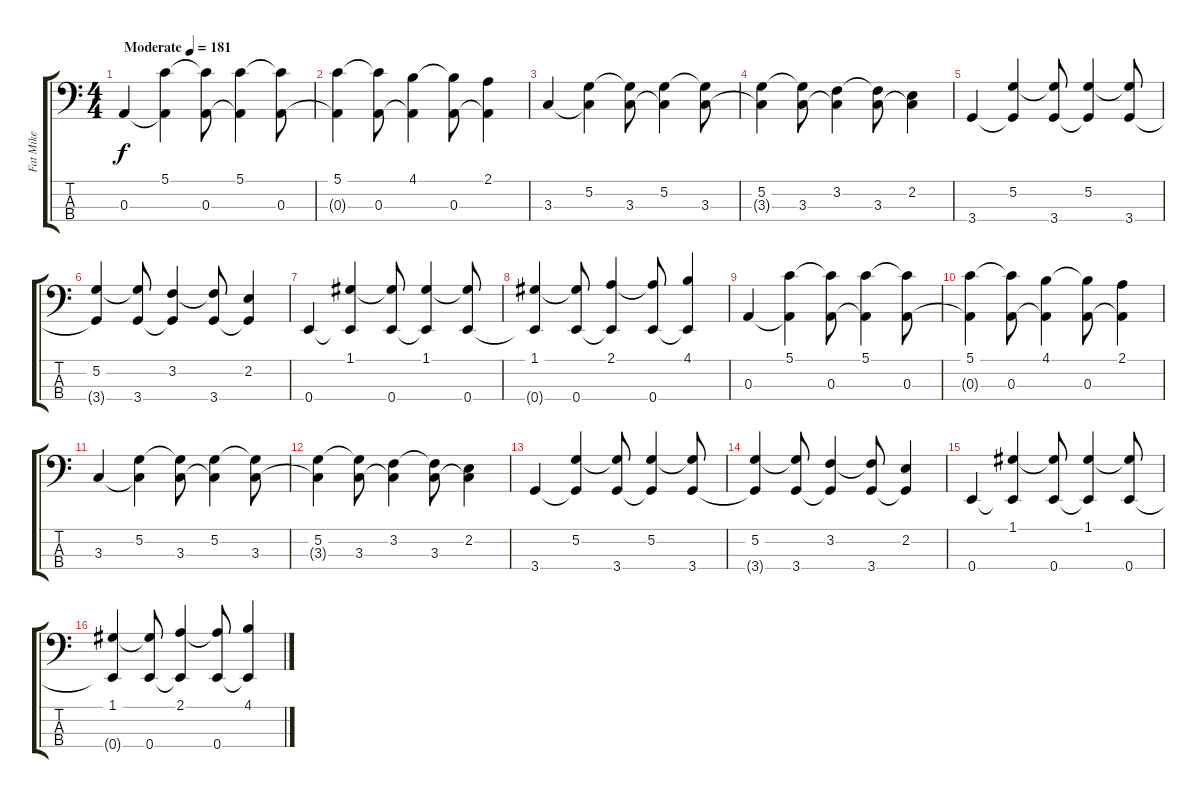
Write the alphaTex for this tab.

\track ("Fat Mike" "Fat Mike") {instrument electricbasspick}
\staff {score tabs}
\tuning (G2 D2 A1 E1) {hide}
\ts (4 4)
\tempo (181 "Moderate")
\clef f4
\ks c
0.3.4{dy f instrument electricbasspick} (5.1 0.3{t}).4 (5.1{t} 0.3).8 (5.1 0.3{t}).4 (5.1{t} 0.3).8 |
(5.1 0.3{t}).4 (5.1{t} 0.3).8 (4.1 0.3{t}).4 (4.1{t} 0.3).8 (2.1 0.3{t}).4 |
3.3.4 (5.2 3.3{t}).4 (5.2{t} 3.3).8 (5.2 3.3{t}).4 (5.2{t} 3.3).8 |
(5.2 3.3{t}).4 (5.2{t} 3.3).8 (3.2 3.3{t}).4 (3.2{t} 3.3).8 (2.2 3.3{t}).4 |
3.4.4 (5.2 3.4{t}).4 (5.2{t} 3.4).8 (5.2 3.4{t}).4 (5.2{t} 3.4).8 |
(5.2 3.4{t}).4 (5.2{t} 3.4).8 (3.2 3.4{t}).4 (3.2{t} 3.4).8 (2.2 3.4{t}).4 |
0.4.4 (1.1 0.4{t}).4 (1.1{t} 0.4).8 (1.1 0.4{t}).4 (1.1{t} 0.4).8 |
(1.1 0.4{t}).4 (1.1{t} 0.4).8 (2.1 0.4{t}).4 (2.1{t} 0.4).8 (4.1 0.4{t}).4 |
0.3.4 (5.1 0.3{t}).4 (5.1{t} 0.3).8 (5.1 0.3{t}).4 (5.1{t} 0.3).8 |
(5.1 0.3{t}).4 (5.1{t} 0.3).8 (4.1 0.3{t}).4 (4.1{t} 0.3).8 (2.1 0.3{t}).4 |
3.3.4 (5.2 3.3{t}).4 (5.2{t} 3.3).8 (5.2 3.3{t}).4 (5.2{t} 3.3).8 |
(5.2 3.3{t}).4 (5.2{t} 3.3).8 (3.2 3.3{t}).4 (3.2{t} 3.3).8 (2.2 3.3{t}).4 |
3.4.4 (5.2 3.4{t}).4 (5.2{t} 3.4).8 (5.2 3.4{t}).4 (5.2{t} 3.4).8 |
(5.2 3.4{t}).4 (5.2{t} 3.4).8 (3.2 3.4{t}).4 (3.2{t} 3.4).8 (2.2 3.4{t}).4 |
0.4.4 (1.1 0.4{t}).4 (1.1{t} 0.4).8 (1.1 0.4{t}).4 (1.1{t} 0.4).8 |
(1.1 0.4{t}).4 (1.1{t} 0.4).8 (2.1 0.4{t}).4 (2.1{t} 0.4).8 (4.1 0.4{t}).4
